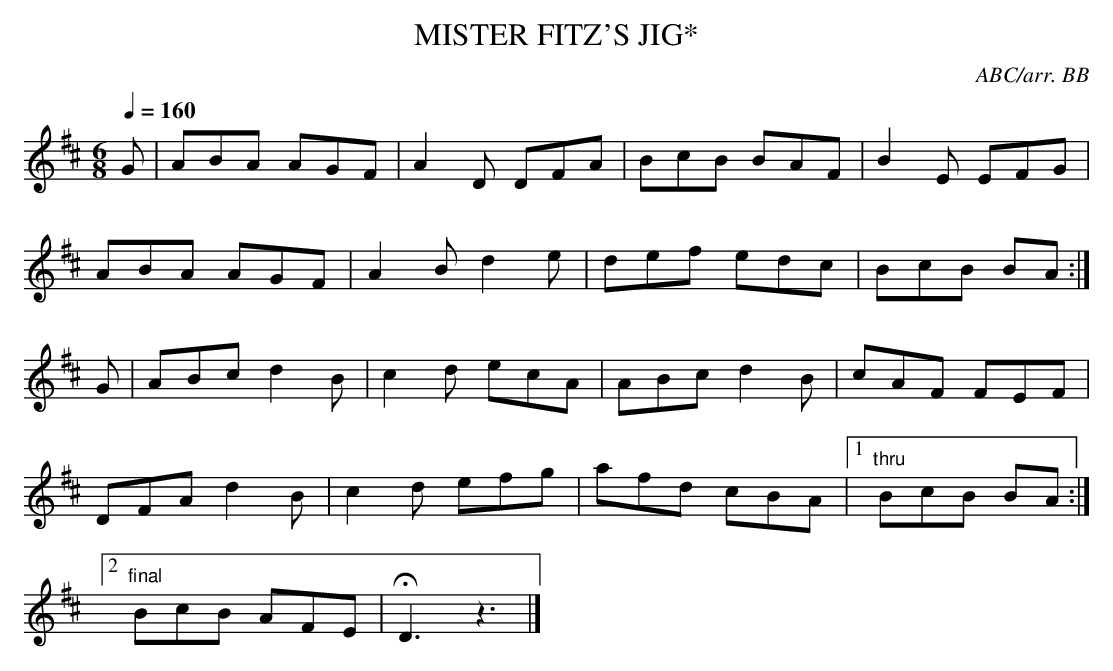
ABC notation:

X:1
T:MISTER FITZ'S JIG*
C:ABC/arr. BB
in "Fitzmaurice") was my way of honoring this particular
tune collector!
L:1/8
M:6/8
Q:1/4=160
K:D
G|ABA AGF|A2D DFA|BcB BAF|B2E EFG|
ABA AGF|A2B d2e|def edc|BcB BA :|
G|ABc d2B|c2d ecA|ABc d2B|cAF FEF|
DFA d2B|c2d efg|afd cBA|1 "thru"BcB BA :|
[2 "final" BcB AFE|HD3z3|]
